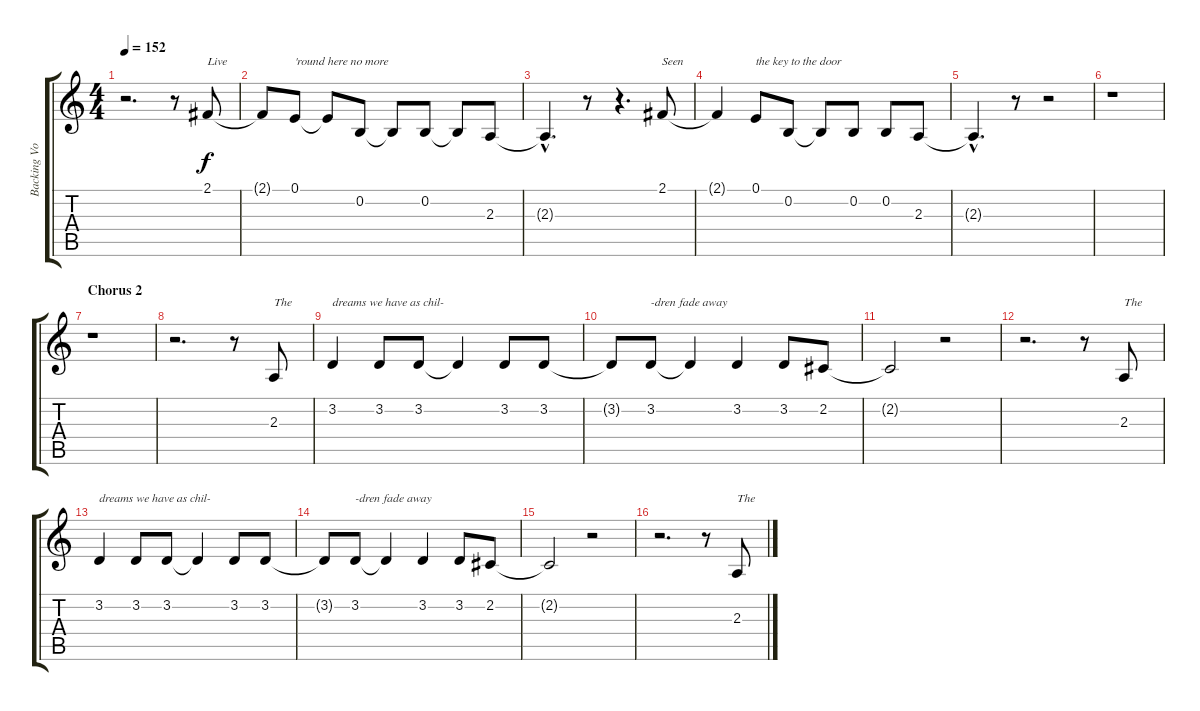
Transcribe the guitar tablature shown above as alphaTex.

\track ("Backing Vocals" "Backing Vo") {instrument altosax}
\staff {score tabs}
\tuning (E4 B3 G3 D3 A2 E2) {hide}
\ts (4 4)
\tempo 152
\clef g2
\ks c
r.2{d dy f} r.8 2.1.8{txt "Live"} |
2.1{t}.8 0.1.8{txt "'round here no more"} 0.1{t}.8 0.2.8 0.2{t}.8 0.2.8 0.2{t}.8 2.3.8 |
2.3{hac t}.4{d} r.8 r.4{d} 2.1.8{txt "Seen"} |
2.1{t}.4 0.1.8{txt "the key to the door"} 0.2.8 0.2{t}.8 0.2.8 0.2.8 2.3.8 |
2.3{hac t}.4{d} r.8 r.2 |
r.1 |
\section ("" "Chorus 2")
r.1 |
r.2{d} r.8 2.3.8{txt "The"} |
3.2.4{txt "dreams we have as chil-"} 3.2.8 3.2.8 3.2{t}.4 3.2.8 3.2.8 |
3.2{t}.8 3.2.8{txt "-dren fade away"} 3.2{t}.4 3.2.4 3.2.8 2.2.8 |
2.2{t}.2 r.2 |
r.2{d} r.8 2.3.8{txt "The"} |
3.2.4{txt "dreams we have as chil-"} 3.2.8 3.2.8 3.2{t}.4 3.2.8 3.2.8 |
3.2{t}.8 3.2.8{txt "-dren fade away"} 3.2{t}.4 3.2.4 3.2.8 2.2.8 |
2.2{t}.2 r.2 |
r.2{d} r.8 2.3.8{txt "The"}
